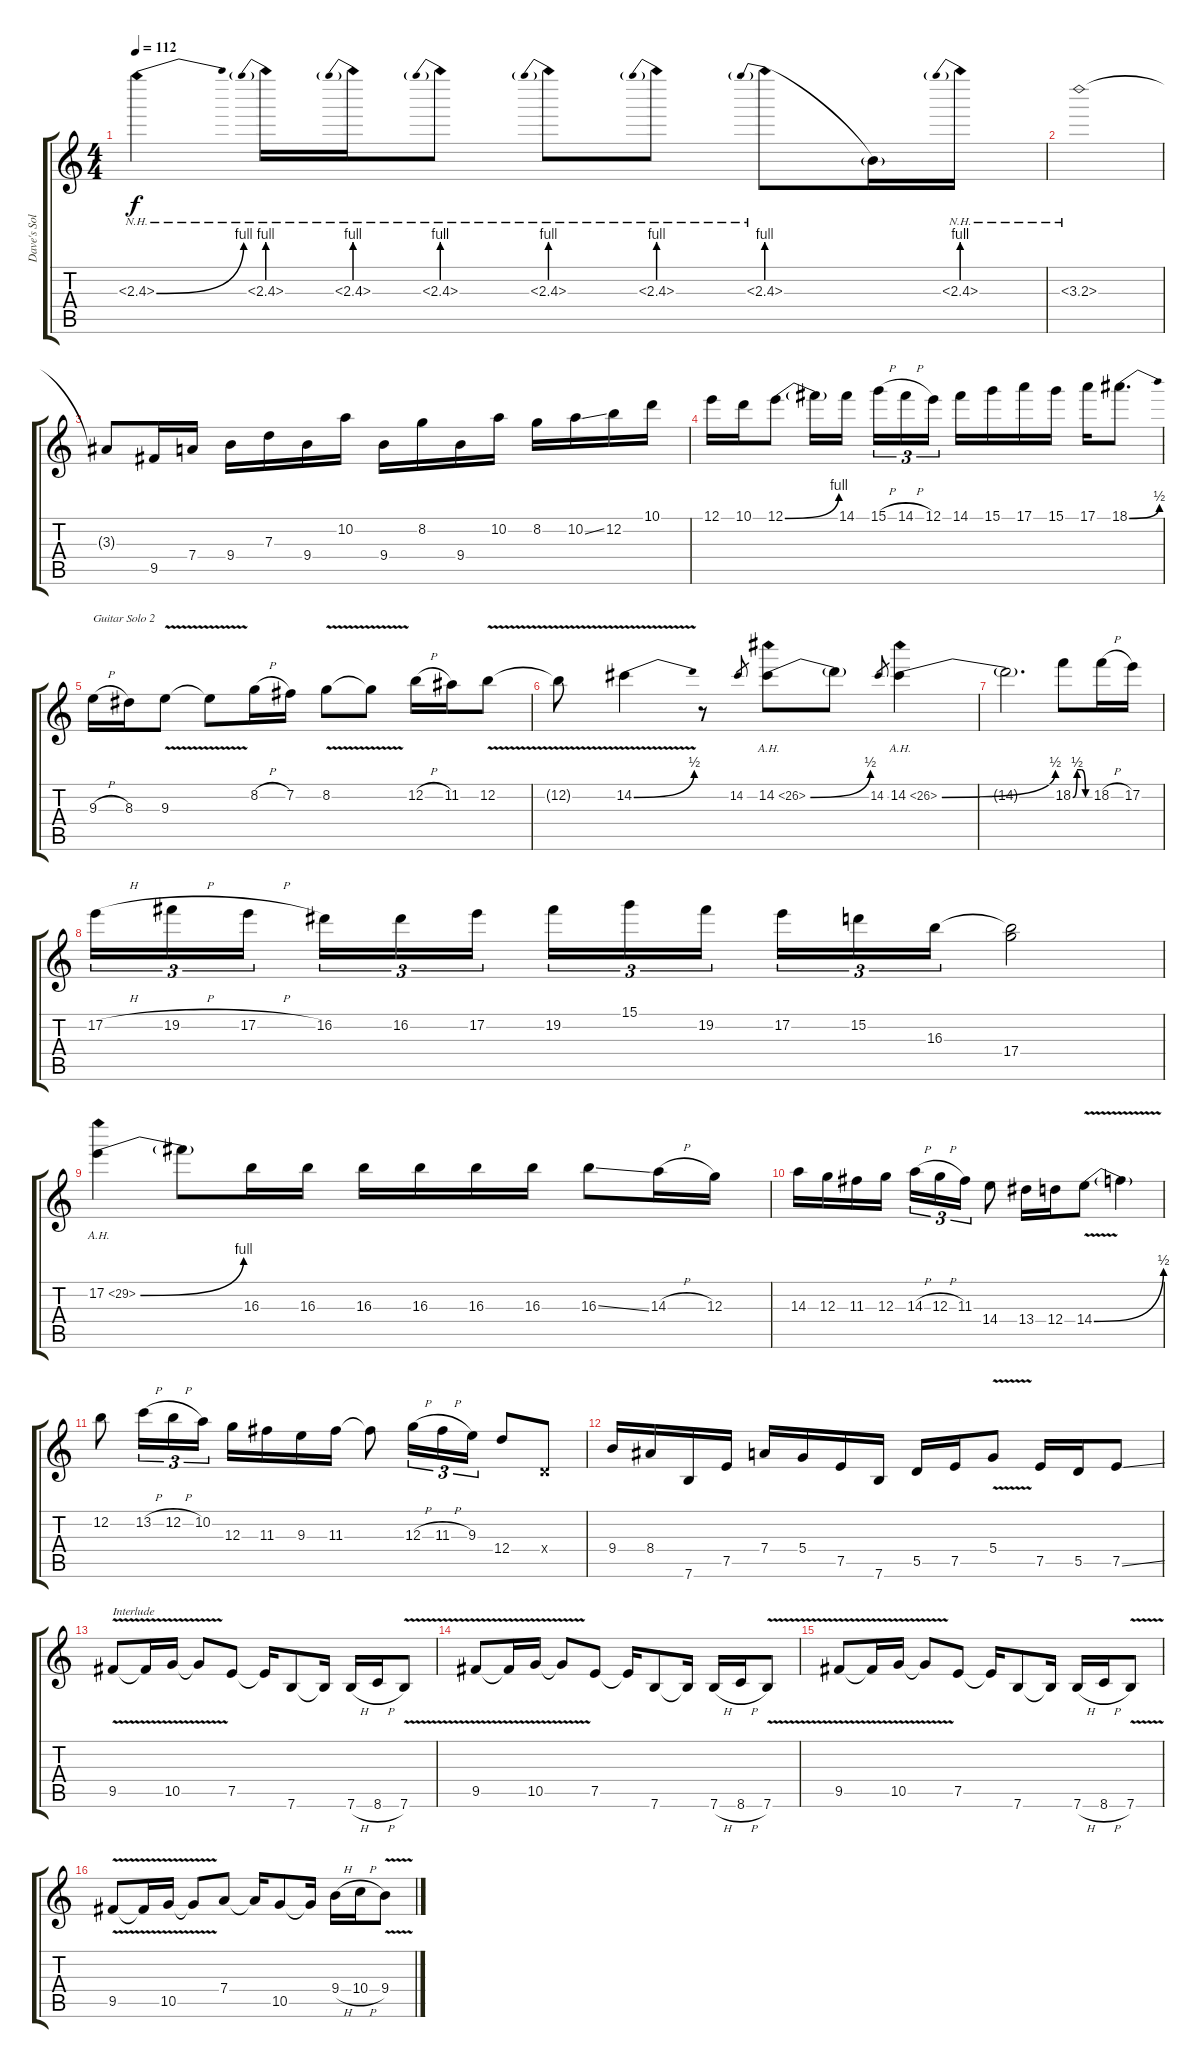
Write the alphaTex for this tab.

\track ("Dave's Solo" "Dave's Sol") {instrument distortionguitar}
\staff {score tabs}
\tuning (E4 B3 G3 D3 A2 E2) {hide}
\ts (4 4)
\tempo 112
\clef g2
\ks c
2.3{be (bend 0 0 60 4) nh}.4{dy f} 2.3{be (prebend 0 4 60 4) nh}.16 2.3{be (prebend 0 4 60 4) nh}.16 2.3{be (prebend 0 4 60 4) nh}.8 2.3{be (prebend 0 4 60 4) nh}.8 2.3{be (prebend 0 4 60 4) nh}.8 2.3{be (prebend 0 4 60 4) nh}.8 2.3{t}.16 2.3{be (prebend 0 4 60 4) nh}.16 |
3.3{nh}.1 |
3.3{t}.8 9.5.16 7.4.16 9.4.16 7.3.16 9.4.16 10.2.16 9.4.16 8.2.16 9.4.16 10.2.16 8.2.16 10.2{ss}.16 12.2.16 10.1.16 |
12.1.16 10.1.16 12.1{be (bend 0 0 60 4)}.8 12.1{t}.16 14.1.16{beam splitsecondary} 15.1{h}.16{tu (3 2)} 14.1{h}.16{tu (3 2)} 12.1.16{tu (3 2)} 14.1.16 15.1.16 17.1.16 15.1.16 17.1.16 18.1{be (bend 0 0 60 2)}.8{d} |
9.3{h}.16{txt "Guitar Solo 2"} 8.3.16 9.3{v}.8 9.3{t}.8 8.2{h}.16 7.2.16 8.2{v}.8 8.2{t}.8 12.2{h}.16 11.2.16 12.2{v}.8 |
12.2{t}.8 14.2{be (bend 0 0 60 2) v}.4 r.8 14.2.8{gr} 14.2{be (bend 0 0 60 2) ah 12}.8 14.2{t}.8 14.2.8{gr} 14.2{be (bend 0 0 60 2) ah 12}.4 |
14.2{t}.2{d} 18.2{be (custom 0 0 15 2 30 2 45 0 60 0)}.8 18.2{h}.16 17.2.16 |
17.2{h}.16{tu (3 2)} 19.2{h}.16{tu (3 2)} 17.2{h}.16{tu (3 2) beam splitsecondary} 16.2.16{tu (3 2)} 16.2.16{tu (3 2)} 17.2.16{tu (3 2)} 19.2.16{tu (3 2)} 15.1.16{tu (3 2)} 19.2.16{tu (3 2) beam splitsecondary} 17.2.16{tu (3 2)} 15.2.16{tu (3 2)} 16.3.16{tu (3 2)} (16.3{t} 17.4).2 |
17.2{be (bend 0 0 60 4) ah 12}.4 17.2{t}.8 16.3.16 16.3.16 16.3.16 16.3.16 16.3.16 16.3.16 16.3{ss}.8 14.3{h}.16 12.3.16 |
14.3.16 12.3.16 11.3.16 12.3.16 14.3{h}.16{tu (3 2)} 12.3{h}.16{tu (3 2)} 11.3.16{tu (3 2)} 14.4.8 13.4.16 12.4.16 14.4{be (bend 0 0 60 2) v}.8 14.4{t}.4 |
12.2.8 13.2{h}.16{tu (3 2)} 12.2{h}.16{tu (3 2)} 10.2.16{tu (3 2)} 12.3.16 11.3.16 9.3.16 11.3.16 11.3{t}.8 12.3{h}.16{tu (3 2)} 11.3{h}.16{tu (3 2)} 9.3.16{tu (3 2)} 12.4.8 0.4{x}.8 |
9.4.16 8.4.16 7.6.16 7.5.16 7.4.16 5.4.16 7.5.16 7.6.16 5.5.16 7.5.16 5.4{v}.8 7.5.16 5.5.16 7.5{ss}.8 |
9.5{v}.8{txt "Interlude" volume 12} 9.5{t}.16 10.5{v}.16 10.5{t}.8 7.5.8 7.5{t}.16 7.6.8 7.6{t}.16 7.6{h}.16 8.6{h}.16 7.6{v}.8 |
9.5{v}.8 9.5{t}.16 10.5{v}.16 10.5{t}.8 7.5.8 7.5{t}.16 7.6.8 7.6{t}.16 7.6{h}.16 8.6{h}.16 7.6{v}.8 |
9.5{v}.8 9.5{t}.16 10.5{v}.16 10.5{t}.8 7.5.8 7.5{t}.16 7.6.8 7.6{t}.16 7.6{h}.16 8.6{h}.16 7.6{v}.8 |
9.5{v}.8 9.5{t}.16 10.5{v}.16 10.5{t}.8 7.4.8 7.4{t}.16 10.5.8 10.5{t}.16 9.4{h}.16 10.4{h}.16 9.4{v}.8
